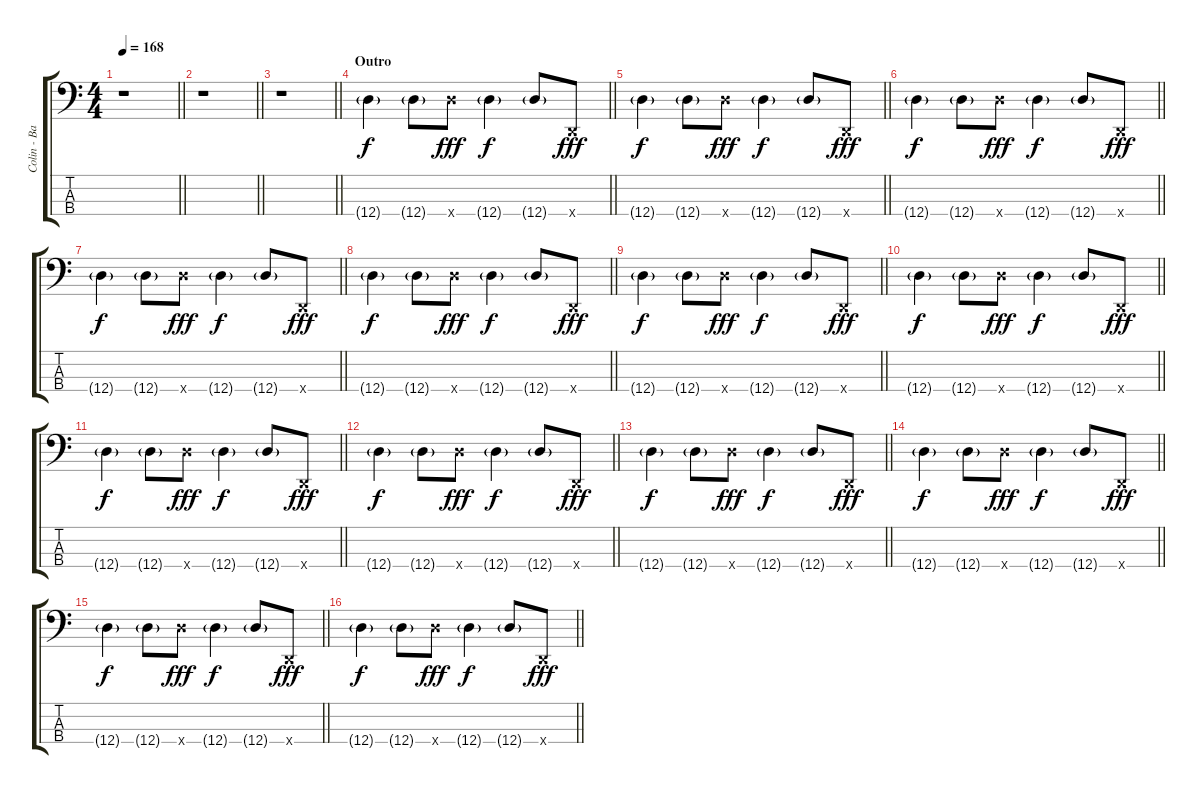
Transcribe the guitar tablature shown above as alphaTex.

\track ("Colin - Bass" "Colin - Ba") {instrument electricbassfinger}
\staff {score tabs}
\tuning (G2 D2 A1 D1) {hide}
\ts (4 4)
\tempo 168
\clef f4
\barLineRight lightlight
\ks c
r.1{dy fff} |
\barLineRight lightlight
r.1 |
\barLineRight lightlight
r.1 |
\section ("" "Outro")
\barLineRight lightlight
12.4{g}.4{dy f} 12.4{g}.8 12.4{x}.8{dy fff} 12.4{g}.4{dy f} 12.4{g}.8 0.4{x}.8{dy fff} |
\barLineRight lightlight
12.4{g}.4{dy f} 12.4{g}.8 12.4{x}.8{dy fff} 12.4{g}.4{dy f} 12.4{g}.8 0.4{x}.8{dy fff} |
\barLineRight lightlight
12.4{g}.4{dy f} 12.4{g}.8 12.4{x}.8{dy fff} 12.4{g}.4{dy f} 12.4{g}.8 0.4{x}.8{dy fff} |
\barLineRight lightlight
12.4{g}.4{dy f} 12.4{g}.8 12.4{x}.8{dy fff} 12.4{g}.4{dy f} 12.4{g}.8 0.4{x}.8{dy fff} |
\barLineRight lightlight
12.4{g}.4{dy f} 12.4{g}.8 12.4{x}.8{dy fff} 12.4{g}.4{dy f} 12.4{g}.8 0.4{x}.8{dy fff} |
\barLineRight lightlight
12.4{g}.4{dy f} 12.4{g}.8 12.4{x}.8{dy fff} 12.4{g}.4{dy f} 12.4{g}.8 0.4{x}.8{dy fff} |
\barLineRight lightlight
12.4{g}.4{dy f} 12.4{g}.8 12.4{x}.8{dy fff} 12.4{g}.4{dy f} 12.4{g}.8 0.4{x}.8{dy fff} |
\barLineRight lightlight
12.4{g}.4{dy f} 12.4{g}.8 12.4{x}.8{dy fff} 12.4{g}.4{dy f} 12.4{g}.8 0.4{x}.8{dy fff} |
\barLineRight lightlight
12.4{g}.4{dy f} 12.4{g}.8 12.4{x}.8{dy fff} 12.4{g}.4{dy f} 12.4{g}.8 0.4{x}.8{dy fff} |
\barLineRight lightlight
12.4{g}.4{dy f} 12.4{g}.8 12.4{x}.8{dy fff} 12.4{g}.4{dy f} 12.4{g}.8 0.4{x}.8{dy fff} |
\barLineRight lightlight
12.4{g}.4{dy f} 12.4{g}.8 12.4{x}.8{dy fff} 12.4{g}.4{dy f} 12.4{g}.8 0.4{x}.8{dy fff} |
\barLineRight lightlight
12.4{g}.4{dy f} 12.4{g}.8 12.4{x}.8{dy fff} 12.4{g}.4{dy f} 12.4{g}.8 0.4{x}.8{dy fff} |
\barLineRight lightlight
12.4{g}.4{dy f} 12.4{g}.8 12.4{x}.8{dy fff} 12.4{g}.4{dy f} 12.4{g}.8 0.4{x}.8{dy fff}
